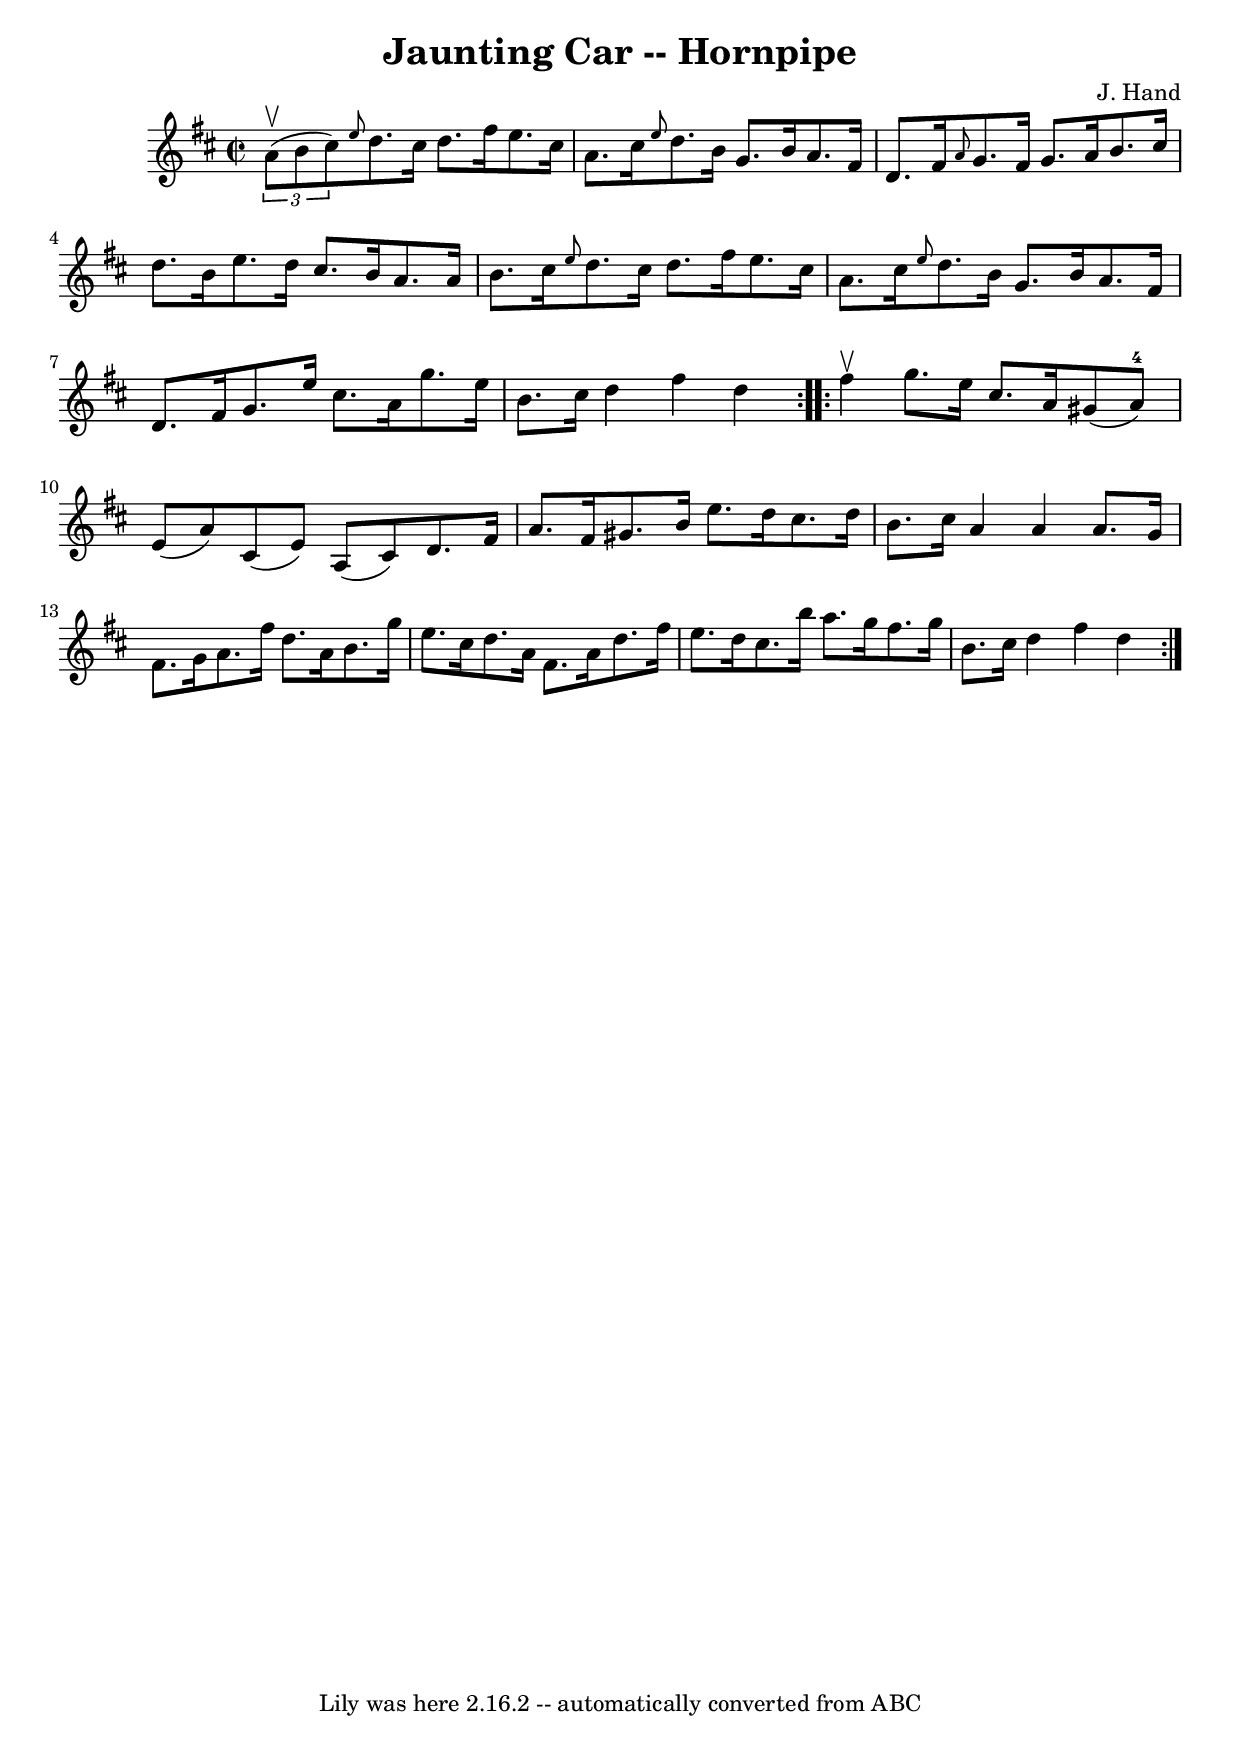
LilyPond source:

\version "2.7.40"
\include "Mammoth.ily"
\header {
	%% book = "Cole's 1000 Fiddle Tunes"
	composer = "J. Hand"
	crossRefNumber = "1"
	footnotes = ""
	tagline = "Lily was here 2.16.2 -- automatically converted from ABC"
	title = "Jaunting Car -- Hornpipe"
}
voicedefault =  {
\set Score.defaultBarType = "empty"

\repeat volta 2 {
\override Staff.TimeSignature #'style = #'C
 \time 2/2 \key d \major   \times 2/3 { a'8 (^\upbow b'8 cis''8) } 
|
 \grace { e''8  } d''8. cis''16 d''8. fis''16 e''8.    
cis''16 a'8. cis''16  |
 \grace { e''8  } d''8. b'16    
g'8. b'16 a'8. fis'16 d'8. fis'16  |
     \grace { a'8  
} g'8. fis'16 g'8. a'16 b'8. cis''16 d''8. b'16  
|
 e''8. d''16 cis''8. b'16 a'8. a'16 b'8. cis''16 
 |
     \grace { e''8  } d''8. cis''16 d''8. fis''16    
e''8. cis''16 a'8. cis''16  |
 \grace { e''8  } d''8.    
b'16 g'8. b'16 a'8. fis'16 d'8. fis'16  |
 g'8.    
e''16 cis''8. a'16 g''8. e''16 b'8. cis''16  |
 d''4  
 fis''4 d''4  }     \repeat volta 2 { fis''4^\upbow |
 g''8.    
e''16 cis''8. a'16 gis'8 (a'8-4) e'8 (a'8) |
   
cis'8 (e'8) a8 (cis'8) d'8. fis'16 a'8. fis'16  
|
 gis'8. b'16 e''8. d''16 cis''8. d''16 b'8.    
cis''16  |
 a'4 a'4 a'8. g'16 fis'8. g'16  |
     
a'8. fis''16 d''8. a'16 b'8. g''16 e''8. cis''16  |
 
 d''8. a'16 fis'8. a'16 d''8. fis''16 e''8. d''16  
|
 cis''8. b''16 a''8. g''16 fis''8. g''16 b'8.    
cis''16  |
 d''4 fis''4 d''4  }   
}

\score{
    <<

	\context Staff="default"
	{
	    \voicedefault 
	}

    >>
	\layout {
	}
	\midi {}
}
